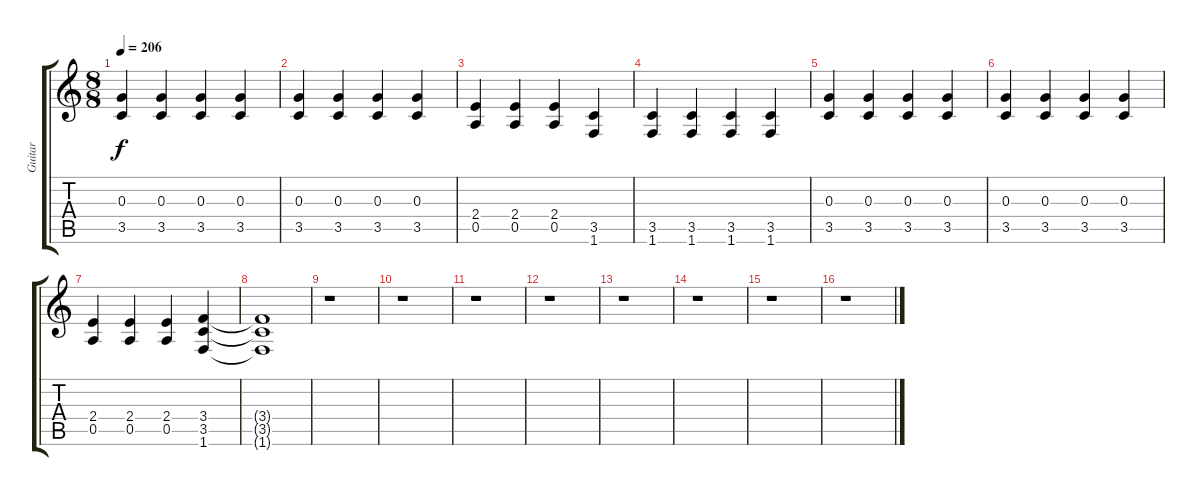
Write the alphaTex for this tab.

\track ("Guitar" "Guitar") {instrument distortionguitar}
\staff {score tabs}
\tuning (E4 B3 G3 D3 A2 E2) {hide}
\ts (8 8)
\tempo 206
\clef g2
\ks c
(0.3 3.5).4{dy f} (0.3 3.5).4 (0.3 3.5).4 (0.3 3.5).4 |
(0.3 3.5).4 (0.3 3.5).4 (0.3 3.5).4 (0.3 3.5).4 |
(2.4 0.5).4 (2.4 0.5).4 (2.4 0.5).4 (3.5 1.6).4 |
(3.5 1.6).4 (3.5 1.6).4 (3.5 1.6).4 (3.5 1.6).4 |
(0.3 3.5).4 (0.3 3.5).4 (0.3 3.5).4 (0.3 3.5).4 |
(0.3 3.5).4 (0.3 3.5).4 (0.3 3.5).4 (0.3 3.5).4 |
(2.4 0.5).4 (2.4 0.5).4 (2.4 0.5).4 (3.4 3.5 1.6).4 |
(3.4{t} 3.5{t} 1.6{t}).1 |
r.1 |
r.1 |
r.1 |
r.1 |
r.1 |
r.1 |
r.1 |
r.1
